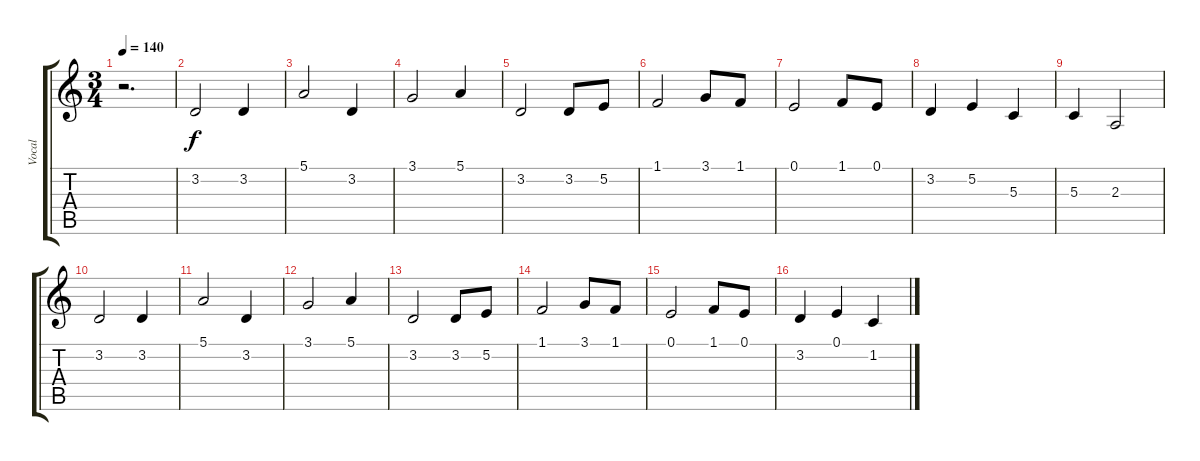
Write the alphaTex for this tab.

\track ("Vocal" "Vocal") {instrument harmonica}
\staff {score tabs}
\tuning (E4 B3 G3 D3 A2 E2) {hide}
\ts (3 4)
\tempo 140
\clef g2
\ks c
r.2{d dy f} |
3.2.2 3.2.4 |
5.1.2 3.2.4 |
3.1.2 5.1.4 |
3.2.2 3.2.8 5.2.8 |
1.1.2 3.1.8 1.1.8 |
0.1.2 1.1.8 0.1.8 |
3.2.4 5.2.4 5.3.4 |
5.3.4 2.3.2 |
3.2.2 3.2.4 |
5.1.2 3.2.4 |
3.1.2 5.1.4 |
3.2.2 3.2.8 5.2.8 |
1.1.2 3.1.8 1.1.8 |
0.1.2 1.1.8 0.1.8 |
3.2.4 0.1.4 1.2.4
